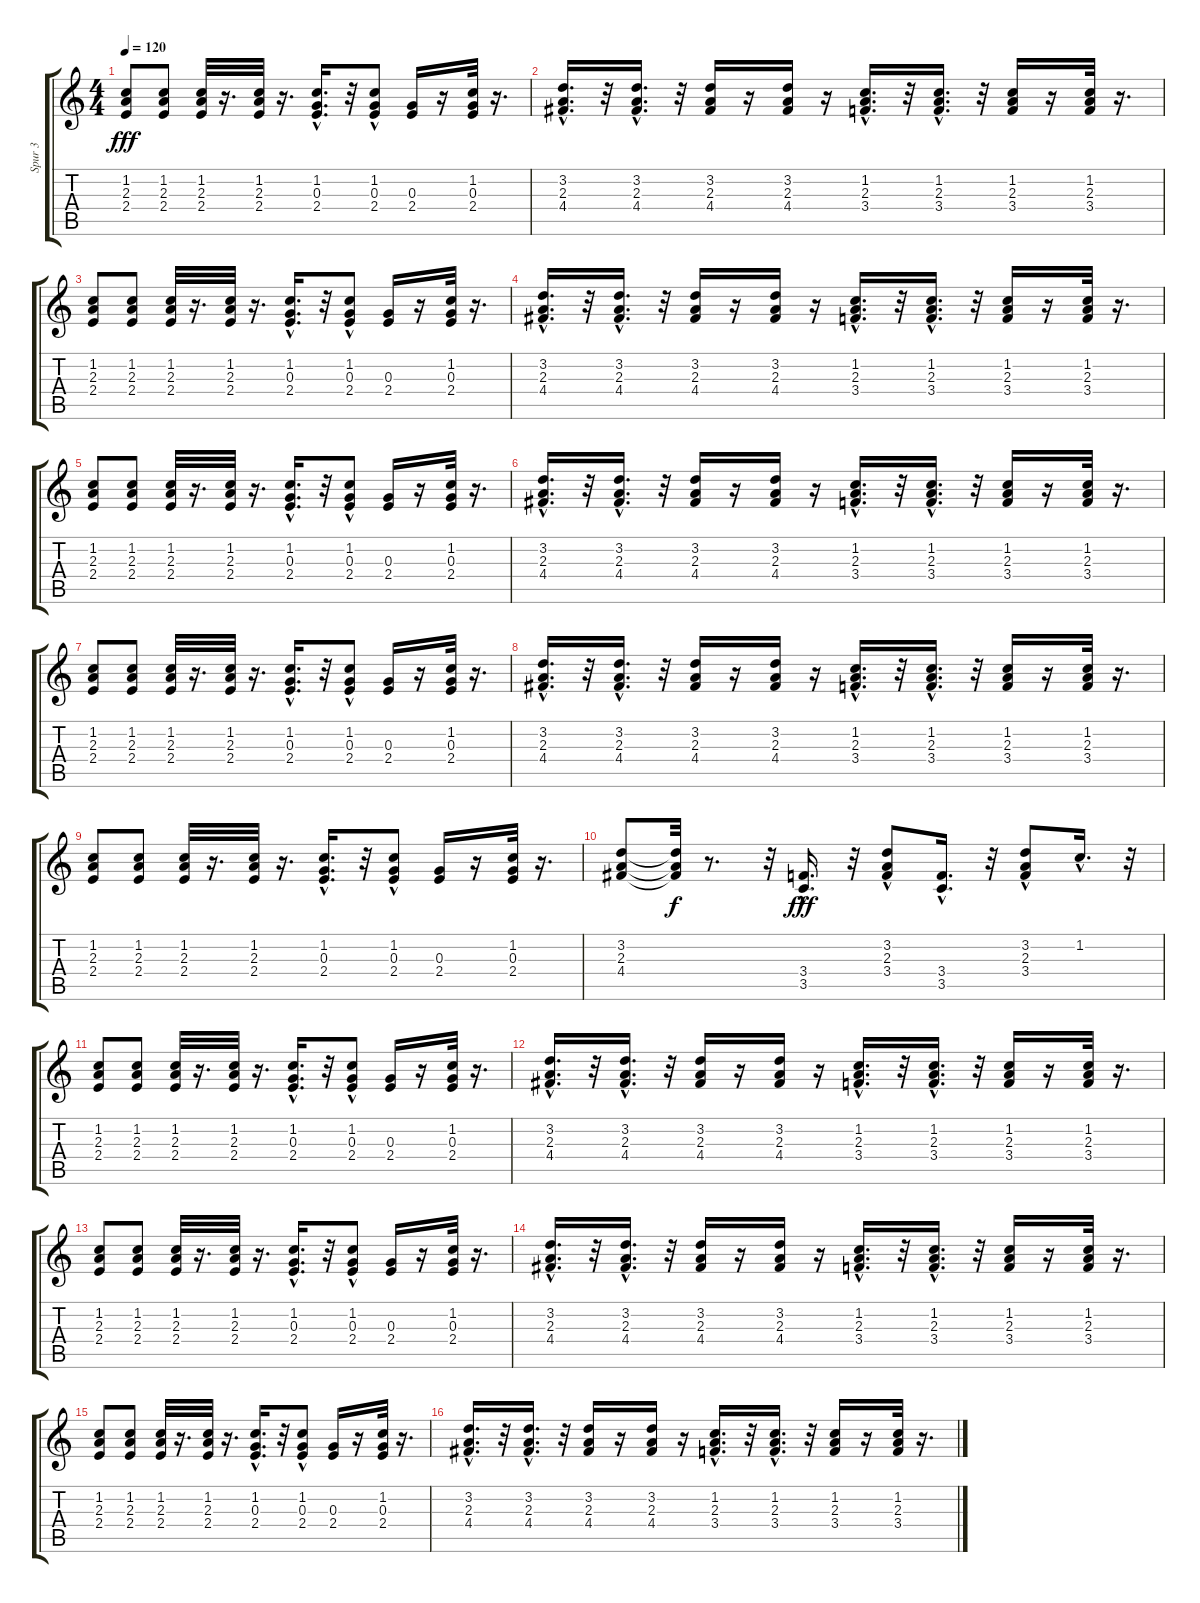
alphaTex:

\track ("Spur 3" "Spur 3") {instrument acousticguitarsteel}
\staff {score tabs}
\tuning (E4 B3 G3 D3 A2 E2) {hide}
\ts (4 4)
\tempo 120
\clef g2
\ks c
(1.2 2.3 2.4).8{dy fff} (1.2 2.3 2.4).8 (1.2 2.3 2.4).32 r.16{d} (1.2 2.3 2.4).32 r.16{d} (1.2{hac} 0.3{hac} 2.4{hac}).16{d} r.32 (1.2{hac} 0.3 2.4).8 (0.3 2.4).16 r.16 (1.2 0.3 2.4).32 r.16{d} |
(3.2{hac} 2.3{hac} 4.4{hac}).16{d} r.32 (3.2{hac} 2.3{hac} 4.4{hac}).16{d} r.32 (3.2 2.3 4.4).16 r.16 (3.2 2.3 4.4).16 r.16 (1.2{hac} 2.3{hac} 3.4{hac}).16{d} r.32 (1.2{hac} 2.3{hac} 3.4{hac}).16{d} r.32 (1.2 2.3 3.4).16 r.16 (1.2 2.3 3.4).32 r.16{d} |
(1.2 2.3 2.4).8 (1.2 2.3 2.4).8 (1.2 2.3 2.4).32 r.16{d} (1.2 2.3 2.4).32 r.16{d} (1.2{hac} 0.3{hac} 2.4{hac}).16{d} r.32 (1.2{hac} 0.3 2.4).8 (0.3 2.4).16 r.16 (1.2 0.3 2.4).32 r.16{d} |
(3.2{hac} 2.3{hac} 4.4{hac}).16{d} r.32 (3.2{hac} 2.3{hac} 4.4{hac}).16{d} r.32 (3.2 2.3 4.4).16 r.16 (3.2 2.3 4.4).16 r.16 (1.2{hac} 2.3{hac} 3.4{hac}).16{d} r.32 (1.2{hac} 2.3{hac} 3.4{hac}).16{d} r.32 (1.2 2.3 3.4).16 r.16 (1.2 2.3 3.4).32 r.16{d} |
(1.2 2.3 2.4).8 (1.2 2.3 2.4).8 (1.2 2.3 2.4).32 r.16{d} (1.2 2.3 2.4).32 r.16{d} (1.2{hac} 0.3{hac} 2.4{hac}).16{d} r.32 (1.2{hac} 0.3 2.4).8 (0.3 2.4).16 r.16 (1.2 0.3 2.4).32 r.16{d} |
(3.2{hac} 2.3{hac} 4.4{hac}).16{d} r.32 (3.2{hac} 2.3{hac} 4.4{hac}).16{d} r.32 (3.2 2.3 4.4).16 r.16 (3.2 2.3 4.4).16 r.16 (1.2{hac} 2.3{hac} 3.4{hac}).16{d} r.32 (1.2{hac} 2.3{hac} 3.4{hac}).16{d} r.32 (1.2 2.3 3.4).16 r.16 (1.2 2.3 3.4).32 r.16{d} |
(1.2 2.3 2.4).8 (1.2 2.3 2.4).8 (1.2 2.3 2.4).32 r.16{d} (1.2 2.3 2.4).32 r.16{d} (1.2{hac} 0.3{hac} 2.4{hac}).16{d} r.32 (1.2{hac} 0.3 2.4).8 (0.3 2.4).16 r.16 (1.2 0.3 2.4).32 r.16{d} |
(3.2{hac} 2.3{hac} 4.4{hac}).16{d} r.32 (3.2{hac} 2.3{hac} 4.4{hac}).16{d} r.32 (3.2 2.3 4.4).16 r.16 (3.2 2.3 4.4).16 r.16 (1.2{hac} 2.3{hac} 3.4{hac}).16{d} r.32 (1.2{hac} 2.3{hac} 3.4{hac}).16{d} r.32 (1.2 2.3 3.4).16 r.16 (1.2 2.3 3.4).32 r.16{d} |
(1.2 2.3 2.4).8 (1.2 2.3 2.4).8 (1.2 2.3 2.4).32 r.16{d} (1.2 2.3 2.4).32 r.16{d} (1.2{hac} 0.3{hac} 2.4{hac}).16{d} r.32 (1.2{hac} 0.3 2.4).8 (0.3 2.4).16 r.16 (1.2 0.3 2.4).32 r.16{d} |
(3.2 2.3 4.4).8 (3.2{t} 2.3{t} 4.4{t}).32{dy f} r.8{d} r.32 (3.4{hac} 3.5{hac}).16{d dy fff} r.32 (3.2 2.3{hac} 3.4{hac}).8 (3.4{hac} 3.5{hac}).16{d} r.32 (3.2 2.3{hac} 3.4{hac}).8 1.2{hac}.16{d} r.32 |
(1.2 2.3 2.4).8 (1.2 2.3 2.4).8 (1.2 2.3 2.4).32 r.16{d} (1.2 2.3 2.4).32 r.16{d} (1.2{hac} 0.3{hac} 2.4{hac}).16{d} r.32 (1.2{hac} 0.3 2.4).8 (0.3 2.4).16 r.16 (1.2 0.3 2.4).32 r.16{d} |
(3.2{hac} 2.3{hac} 4.4{hac}).16{d} r.32 (3.2{hac} 2.3{hac} 4.4{hac}).16{d} r.32 (3.2 2.3 4.4).16 r.16 (3.2 2.3 4.4).16 r.16 (1.2{hac} 2.3{hac} 3.4{hac}).16{d} r.32 (1.2{hac} 2.3{hac} 3.4{hac}).16{d} r.32 (1.2 2.3 3.4).16 r.16 (1.2 2.3 3.4).32 r.16{d} |
(1.2 2.3 2.4).8 (1.2 2.3 2.4).8 (1.2 2.3 2.4).32 r.16{d} (1.2 2.3 2.4).32 r.16{d} (1.2{hac} 0.3{hac} 2.4{hac}).16{d} r.32 (1.2{hac} 0.3 2.4).8 (0.3 2.4).16 r.16 (1.2 0.3 2.4).32 r.16{d} |
(3.2{hac} 2.3{hac} 4.4{hac}).16{d} r.32 (3.2{hac} 2.3{hac} 4.4{hac}).16{d} r.32 (3.2 2.3 4.4).16 r.16 (3.2 2.3 4.4).16 r.16 (1.2{hac} 2.3{hac} 3.4{hac}).16{d} r.32 (1.2{hac} 2.3{hac} 3.4{hac}).16{d} r.32 (1.2 2.3 3.4).16 r.16 (1.2 2.3 3.4).32 r.16{d} |
(1.2 2.3 2.4).8 (1.2 2.3 2.4).8 (1.2 2.3 2.4).32 r.16{d} (1.2 2.3 2.4).32 r.16{d} (1.2{hac} 0.3{hac} 2.4{hac}).16{d} r.32 (1.2{hac} 0.3 2.4).8 (0.3 2.4).16 r.16 (1.2 0.3 2.4).32 r.16{d} |
(3.2{hac} 2.3{hac} 4.4{hac}).16{d} r.32 (3.2{hac} 2.3{hac} 4.4{hac}).16{d} r.32 (3.2 2.3 4.4).16 r.16 (3.2 2.3 4.4).16 r.16 (1.2{hac} 2.3{hac} 3.4{hac}).16{d} r.32 (1.2{hac} 2.3{hac} 3.4{hac}).16{d} r.32 (1.2 2.3 3.4).16 r.16 (1.2 2.3 3.4).32 r.16{d}
